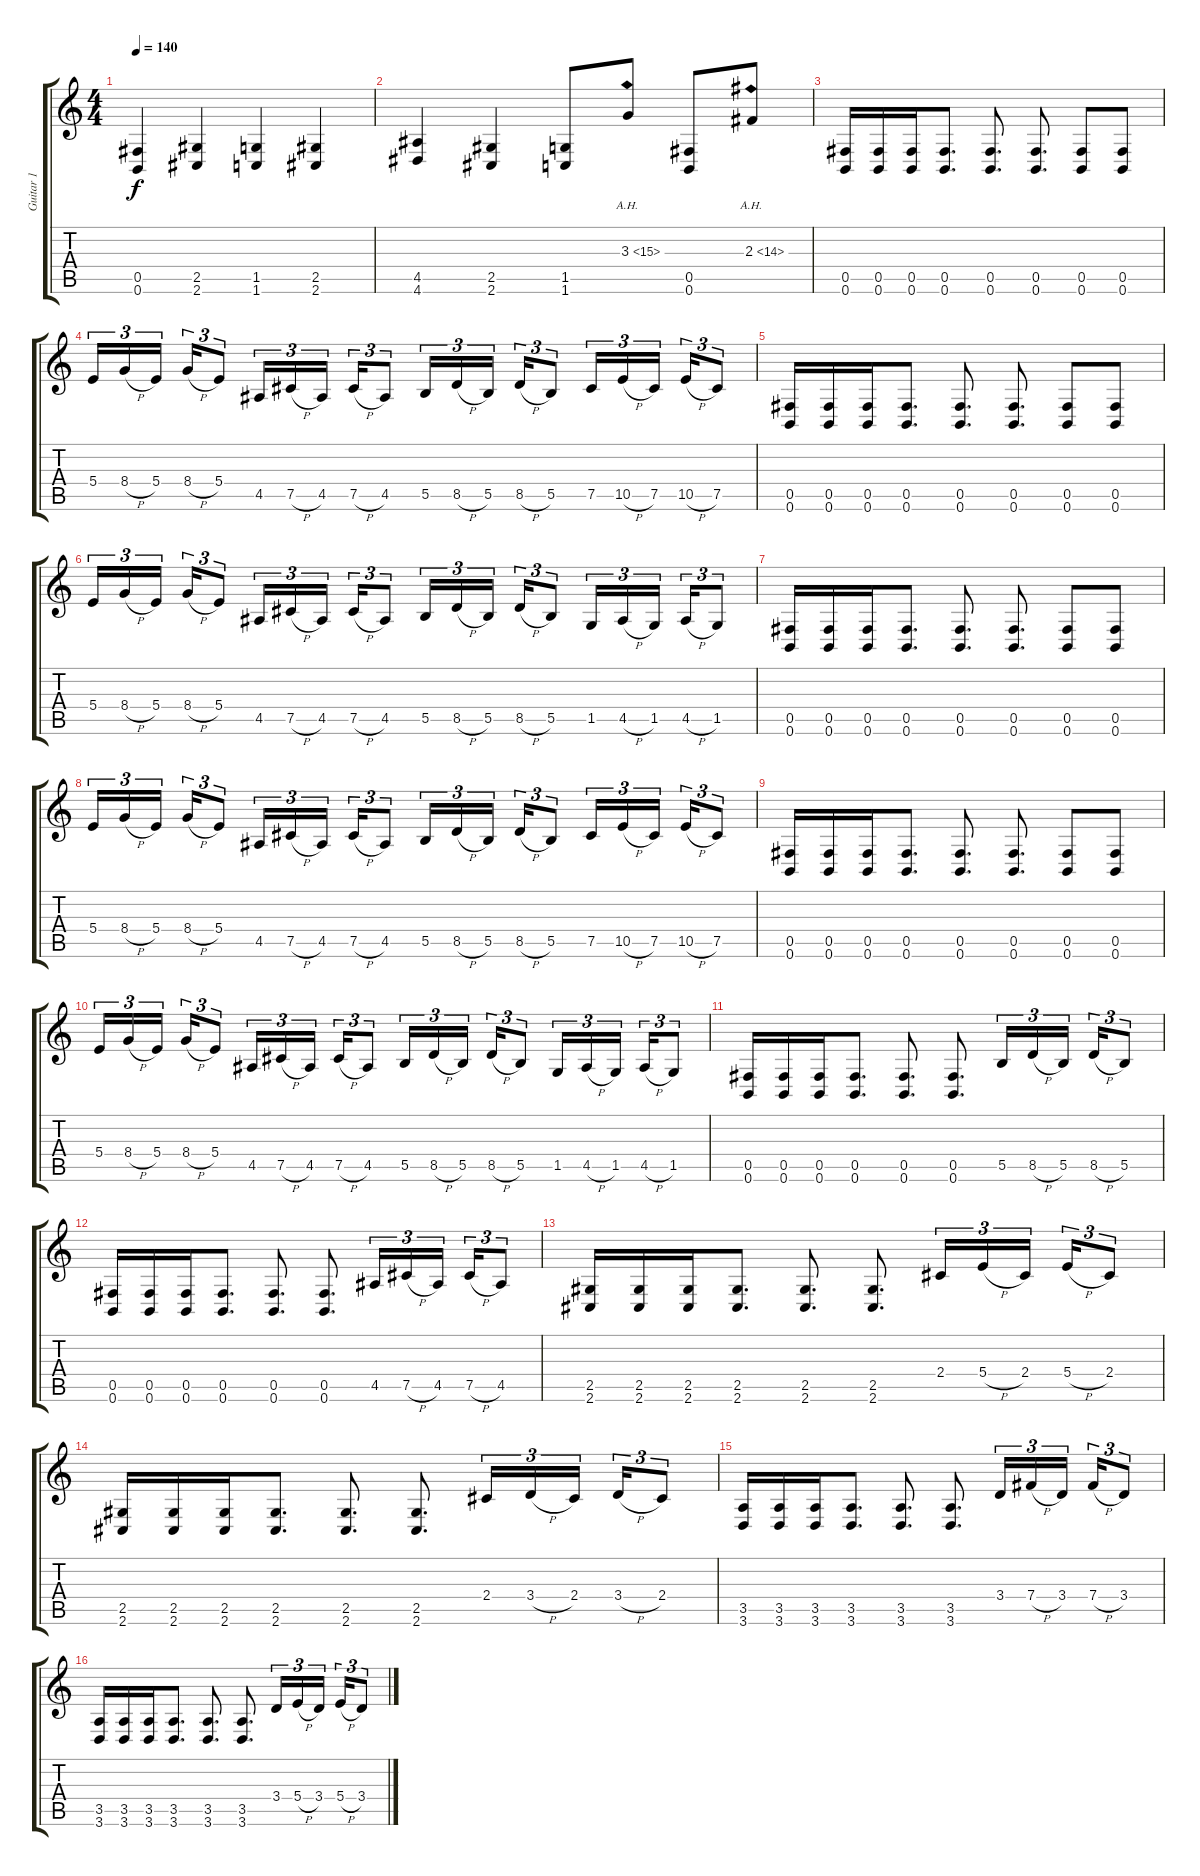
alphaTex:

\track ("Guitar 1" "Guitar 1") {instrument distortionguitar}
\staff {score tabs}
\tuning (Db4 Ab3 E3 B2 Gb2 B1) {hide}
\ts (4 4)
\tempo 140
\clef g2
\ks c
(0.5 0.6).4{dy f} (2.5 2.6).4 (1.5 1.6).4 (2.5 2.6).4 |
(4.5 4.6).4 (2.5 2.6).4 (1.5 1.6).8 3.3{ah 12}.8 (0.5 0.6).8 2.3{ah 12}.8 |
(0.5 0.6).16 (0.5 0.6).16 (0.5 0.6).16 (0.5 0.6).8{d} (0.5 0.6).8{d} (0.5 0.6).8{d} (0.5 0.6).8 (0.5 0.6).8 |
5.4.16{tu (3 2)} 8.4{h}.16{tu (3 2)} 5.4.16{tu (3 2) beam splitsecondary} 8.4{h}.16{tu (3 2)} 5.4.8{tu (3 2)} 4.5.16{tu (3 2)} 7.5{h}.16{tu (3 2)} 4.5.16{tu (3 2) beam splitsecondary} 7.5{h}.16{tu (3 2)} 4.5.8{tu (3 2)} 5.5.16{tu (3 2)} 8.5{h}.16{tu (3 2)} 5.5.16{tu (3 2) beam splitsecondary} 8.5{h}.16{tu (3 2)} 5.5.8{tu (3 2)} 7.5.16{tu (3 2)} 10.5{h}.16{tu (3 2)} 7.5.16{tu (3 2) beam splitsecondary} 10.5{h}.16{tu (3 2)} 7.5.8{tu (3 2)} |
(0.5 0.6).16 (0.5 0.6).16 (0.5 0.6).16 (0.5 0.6).8{d} (0.5 0.6).8{d} (0.5 0.6).8{d} (0.5 0.6).8 (0.5 0.6).8 |
5.4.16{tu (3 2)} 8.4{h}.16{tu (3 2)} 5.4.16{tu (3 2) beam splitsecondary} 8.4{h}.16{tu (3 2)} 5.4.8{tu (3 2)} 4.5.16{tu (3 2)} 7.5{h}.16{tu (3 2)} 4.5.16{tu (3 2) beam splitsecondary} 7.5{h}.16{tu (3 2)} 4.5.8{tu (3 2)} 5.5.16{tu (3 2)} 8.5{h}.16{tu (3 2)} 5.5.16{tu (3 2) beam splitsecondary} 8.5{h}.16{tu (3 2)} 5.5.8{tu (3 2)} 1.5.16{tu (3 2)} 4.5{h}.16{tu (3 2)} 1.5.16{tu (3 2) beam splitsecondary} 4.5{h}.16{tu (3 2)} 1.5.8{tu (3 2)} |
(0.5 0.6).16 (0.5 0.6).16 (0.5 0.6).16 (0.5 0.6).8{d} (0.5 0.6).8{d} (0.5 0.6).8{d} (0.5 0.6).8 (0.5 0.6).8 |
5.4.16{tu (3 2)} 8.4{h}.16{tu (3 2)} 5.4.16{tu (3 2) beam splitsecondary} 8.4{h}.16{tu (3 2)} 5.4.8{tu (3 2)} 4.5.16{tu (3 2)} 7.5{h}.16{tu (3 2)} 4.5.16{tu (3 2) beam splitsecondary} 7.5{h}.16{tu (3 2)} 4.5.8{tu (3 2)} 5.5.16{tu (3 2)} 8.5{h}.16{tu (3 2)} 5.5.16{tu (3 2) beam splitsecondary} 8.5{h}.16{tu (3 2)} 5.5.8{tu (3 2)} 7.5.16{tu (3 2)} 10.5{h}.16{tu (3 2)} 7.5.16{tu (3 2) beam splitsecondary} 10.5{h}.16{tu (3 2)} 7.5.8{tu (3 2)} |
(0.5 0.6).16 (0.5 0.6).16 (0.5 0.6).16 (0.5 0.6).8{d} (0.5 0.6).8{d} (0.5 0.6).8{d} (0.5 0.6).8 (0.5 0.6).8 |
5.4.16{tu (3 2)} 8.4{h}.16{tu (3 2)} 5.4.16{tu (3 2) beam splitsecondary} 8.4{h}.16{tu (3 2)} 5.4.8{tu (3 2)} 4.5.16{tu (3 2)} 7.5{h}.16{tu (3 2)} 4.5.16{tu (3 2) beam splitsecondary} 7.5{h}.16{tu (3 2)} 4.5.8{tu (3 2)} 5.5.16{tu (3 2)} 8.5{h}.16{tu (3 2)} 5.5.16{tu (3 2) beam splitsecondary} 8.5{h}.16{tu (3 2)} 5.5.8{tu (3 2)} 1.5.16{tu (3 2)} 4.5{h}.16{tu (3 2)} 1.5.16{tu (3 2) beam splitsecondary} 4.5{h}.16{tu (3 2)} 1.5.8{tu (3 2)} |
(0.5 0.6).16 (0.5 0.6).16 (0.5 0.6).16 (0.5 0.6).8{d} (0.5 0.6).8{d} (0.5 0.6).8{d} 5.5.16{tu (3 2)} 8.5{h}.16{tu (3 2)} 5.5.16{tu (3 2) beam splitsecondary} 8.5{h}.16{tu (3 2)} 5.5.8{tu (3 2)} |
(0.5 0.6).16 (0.5 0.6).16 (0.5 0.6).16 (0.5 0.6).8{d} (0.5 0.6).8{d} (0.5 0.6).8{d} 4.5.16{tu (3 2)} 7.5{h}.16{tu (3 2)} 4.5.16{tu (3 2) beam splitsecondary} 7.5{h}.16{tu (3 2)} 4.5.8{tu (3 2)} |
(2.5 2.6).16 (2.5 2.6).16 (2.5 2.6).16 (2.5 2.6).8{d} (2.5 2.6).8{d} (2.5 2.6).8{d} 2.4.16{tu (3 2)} 5.4{h}.16{tu (3 2)} 2.4.16{tu (3 2) beam splitsecondary} 5.4{h}.16{tu (3 2)} 2.4.8{tu (3 2)} |
(2.5 2.6).16 (2.5 2.6).16 (2.5 2.6).16 (2.5 2.6).8{d} (2.5 2.6).8{d} (2.5 2.6).8{d} 2.4.16{tu (3 2)} 3.4{h}.16{tu (3 2)} 2.4.16{tu (3 2) beam splitsecondary} 3.4{h}.16{tu (3 2)} 2.4.8{tu (3 2)} |
(3.5 3.6).16 (3.5 3.6).16 (3.5 3.6).16 (3.5 3.6).8{d} (3.5 3.6).8{d} (3.5 3.6).8{d} 3.4.16{tu (3 2)} 7.4{h}.16{tu (3 2)} 3.4.16{tu (3 2) beam splitsecondary} 7.4{h}.16{tu (3 2)} 3.4.8{tu (3 2)} |
(3.5 3.6).16 (3.5 3.6).16 (3.5 3.6).16 (3.5 3.6).8{d} (3.5 3.6).8{d} (3.5 3.6).8{d} 3.4.16{tu (3 2)} 5.4{h}.16{tu (3 2)} 3.4.16{tu (3 2) beam splitsecondary} 5.4{h}.16{tu (3 2)} 3.4.8{tu (3 2)}
